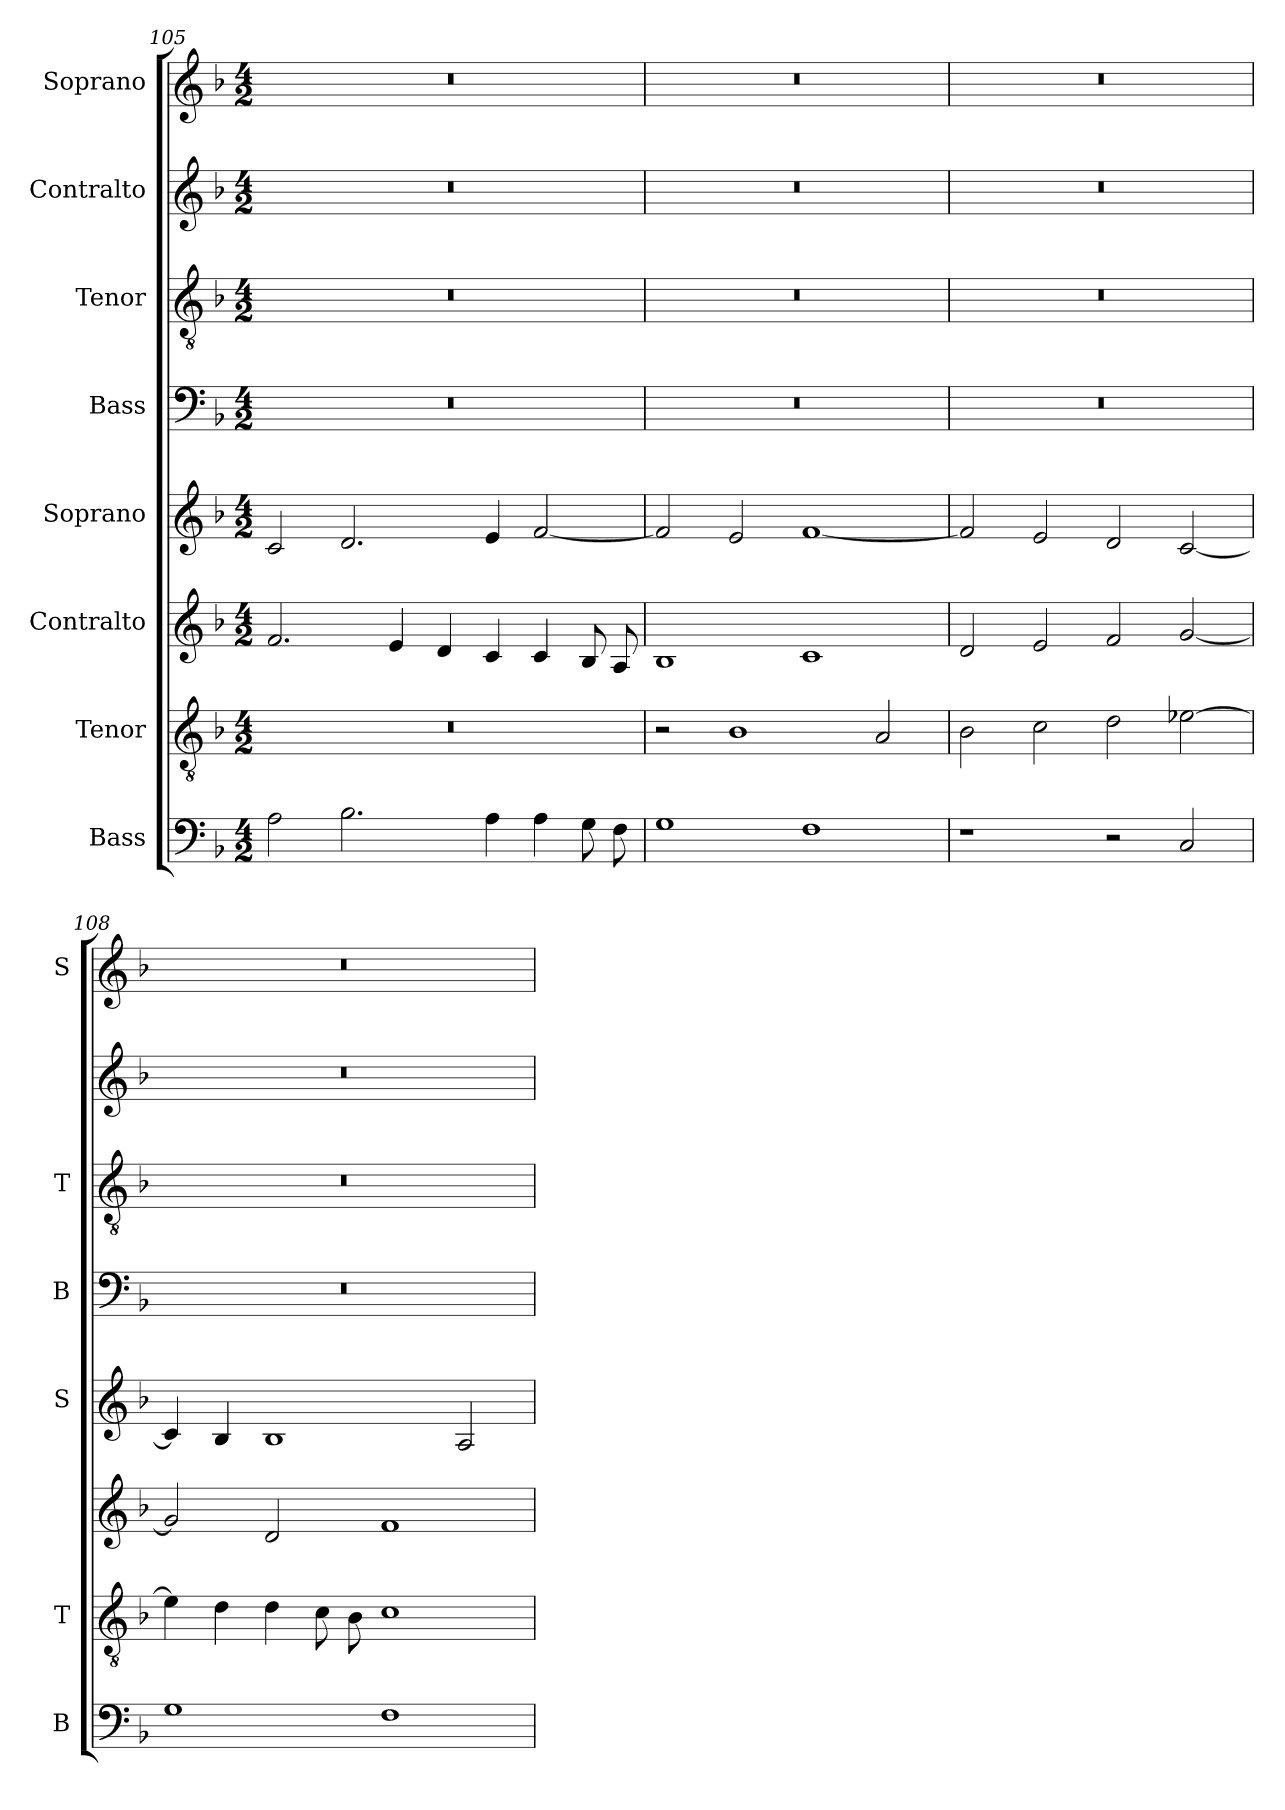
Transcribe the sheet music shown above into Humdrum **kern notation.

**kern	**kern	**kern	**kern	**kern	**kern	**kern	**kern
*part8	*part7	*part6	*part5	*part4	*part3	*part2	*part1
*staff8	*staff7	*staff6	*staff5	*staff4	*staff3	*staff2	*staff1
*I"Bass	*I"Tenor	*I"Contralto	*I"Soprano	*I"Bass	*I"Tenor	*I"Contralto	*I"Soprano
*I'B	*I'T	*	*I'S	*I'B	*I'T	*	*I'S
*clefF4	*clefGv2	*clefG2	*clefG2	*clefF4	*clefGv2	*clefG2	*clefG2
*k[b-]	*k[b-]	*k[b-]	*k[b-]	*k[b-]	*k[b-]	*k[b-]	*k[b-]
*F:ion	*F:ion	*F:ion	*F:ion	*F:ion	*F:ion	*F:ion	*F:ion
*M4/2	*M4/2	*M4/2	*M4/2	*M4/2	*M4/2	*M4/2	*M4/2
=105	=105	=105	=105	=105	=105	=105	=105
2A	0r	2.f	2c	0r	0r	0r	0r
2.B-	.	.	2.d	.	.	.	.
.	.	4e	.	.	.	.	.
.	.	4d	.	.	.	.	.
4A	.	4c	4e	.	.	.	.
4A	.	4c	[2f	.	.	.	.
8G	.	8B-	.	.	.	.	.
8F	.	8A	.	.	.	.	.
=106	=106	=106	=106	=106	=106	=106	=106
1G	2r	1B-	2f]	0r	0r	0r	0r
.	1B-	.	2e	.	.	.	.
1F	.	1c	[1f	.	.	.	.
.	2A	.	.	.	.	.	.
=107	=107	=107	=107	=107	=107	=107	=107
1r	2B-	2d	2f]	0r	0r	0r	0r
.	2c	2e	2e	.	.	.	.
2r	2d	2f	2d	.	.	.	.
2C	[2e-X	[2g	[2c	.	.	.	.
=108	=108	=108	=108	=108	=108	=108	=108
1G	4e-]	2g]	4c]	0r	0r	0r	0r
.	4d	.	4B-	.	.	.	.
.	4d	2d	1B-	.	.	.	.
.	8c	.	.	.	.	.	.
.	8B-	.	.	.	.	.	.
1F	1c	1f	.	.	.	.	.
.	.	.	2A	.	.	.	.
=	=	=	=	=	=	=	=
*-	*-	*-	*-	*-	*-	*-	*-
